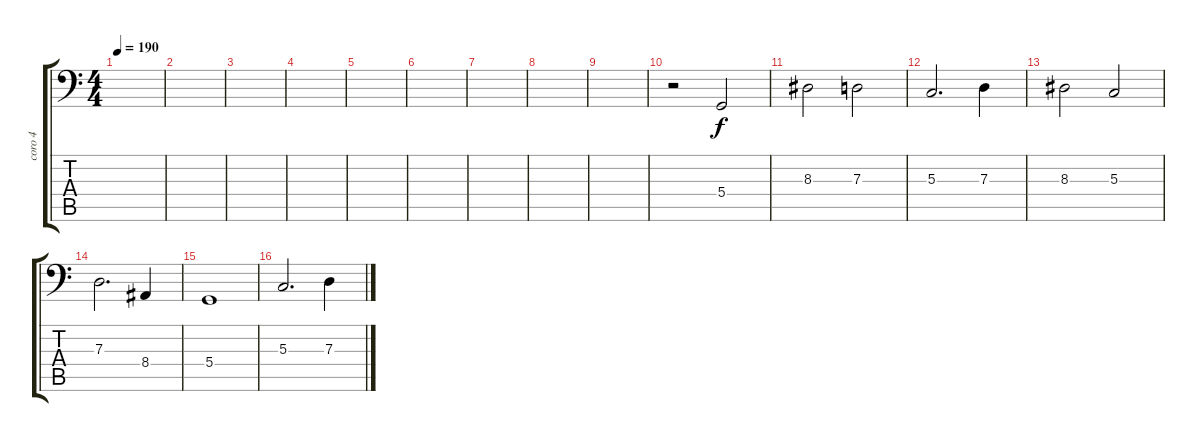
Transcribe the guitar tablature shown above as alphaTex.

\track ("coro 4" "coro 4") {instrument choiraahs}
\staff {score tabs}
\tuning (E3 B2 G2 D2 A1 E1) {hide}
\ts (4 4)
\tempo 190
\clef f4
\ks c
|
|
|
|
|
|
|
|
|
r.2 5.4.2 |
8.3.2 7.3.2 |
5.3.2{d} 7.3.4 |
8.3.2 5.3.2 |
7.3.2{d} 8.4.4 |
5.4.1 |
5.3.2{d} 7.3.4
